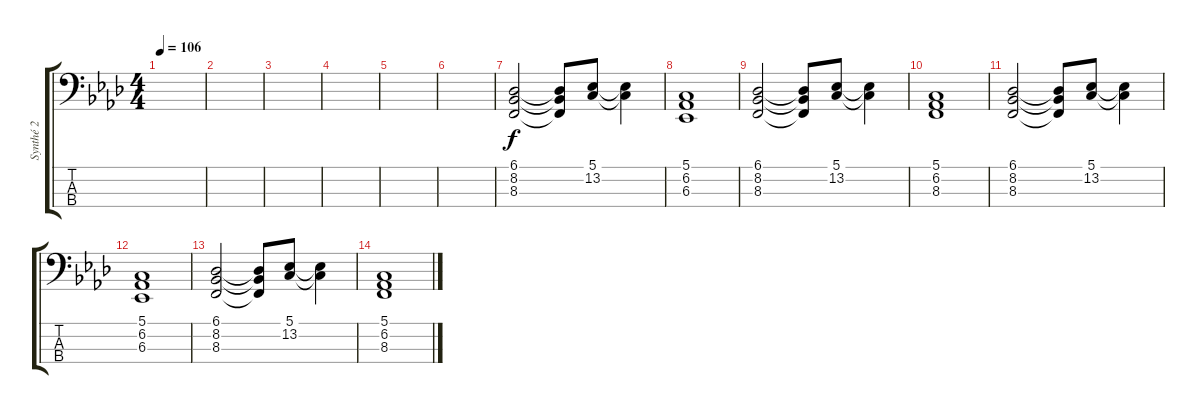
\track ("Synthé 2" "Synthé 2") {instrument pad4choir}
\staff {score tabs}
\tuning (G2 D2 A1 E1) {hide}
\ts (4 4)
\tempo 106
\clef f4
\ks ab
|
|
|
|
|
|
(6.1 8.2 8.3).2 (6.1{t} 8.2{t} 8.3{t}).8 (5.1 13.2).8 (5.1{t} 13.2{t}).4 |
(5.1 6.2 6.3).1 |
(6.1 8.2 8.3).2 (6.1{t} 8.2{t} 8.3{t}).8 (5.1 13.2).8 (5.1{t} 13.2{t}).4 |
(5.1 6.2 8.3).1 |
(6.1 8.2 8.3).2 (6.1{t} 8.2{t} 8.3{t}).8 (5.1 13.2).8 (5.1{t} 13.2{t}).4 |
(5.1 6.2 6.3).1 |
(6.1 8.2 8.3).2 (6.1{t} 8.2{t} 8.3{t}).8 (5.1 13.2).8 (5.1{t} 13.2{t}).4 |
(5.1 6.2 8.3).1
